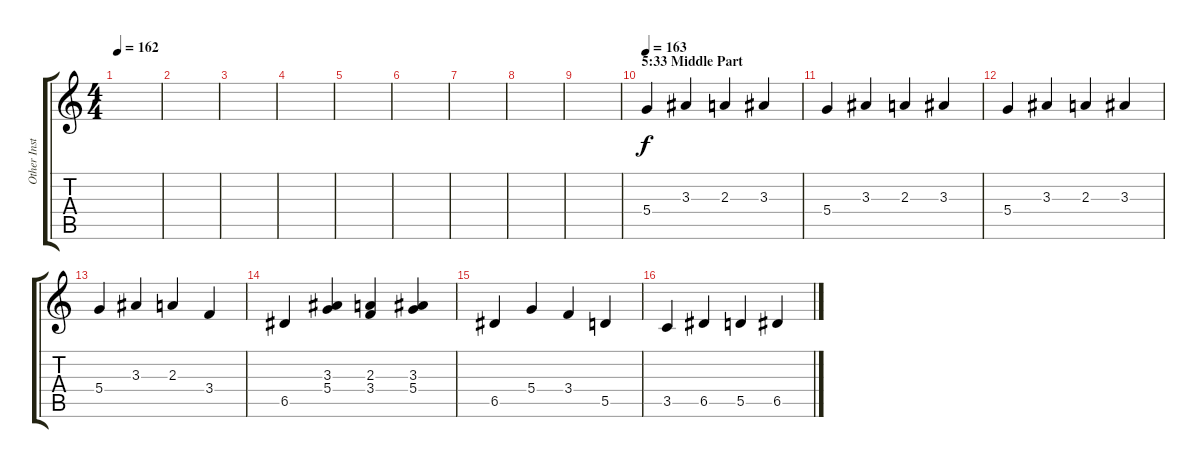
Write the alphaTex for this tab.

\track ("Other Inst." "Other Inst") {instrument acousticguitarnylon}
\staff {score tabs}
\tuning (E4 B3 G3 D3 A2 D2) {hide}
\ts (4 4)
\tempo 162
\clef g2
\ks c
|
|
|
|
|
|
|
|
|
\section ("" "5:33 Middle Part")
\tempo 163
5.4.4{volume 15 instrument acousticguitarnylon} 3.3.4 2.3.4 3.3.4 |
5.4.4 3.3.4 2.3.4 3.3.4 |
5.4.4 3.3.4 2.3.4 3.3.4 |
5.4.4 3.3.4 2.3.4 3.4.4 |
6.5.4 (3.3 5.4).4 (2.3 3.4).4 (3.3 5.4).4 |
6.5.4 5.4.4 3.4.4 5.5.4 |
3.5.4 6.5.4 5.5.4 6.5.4
